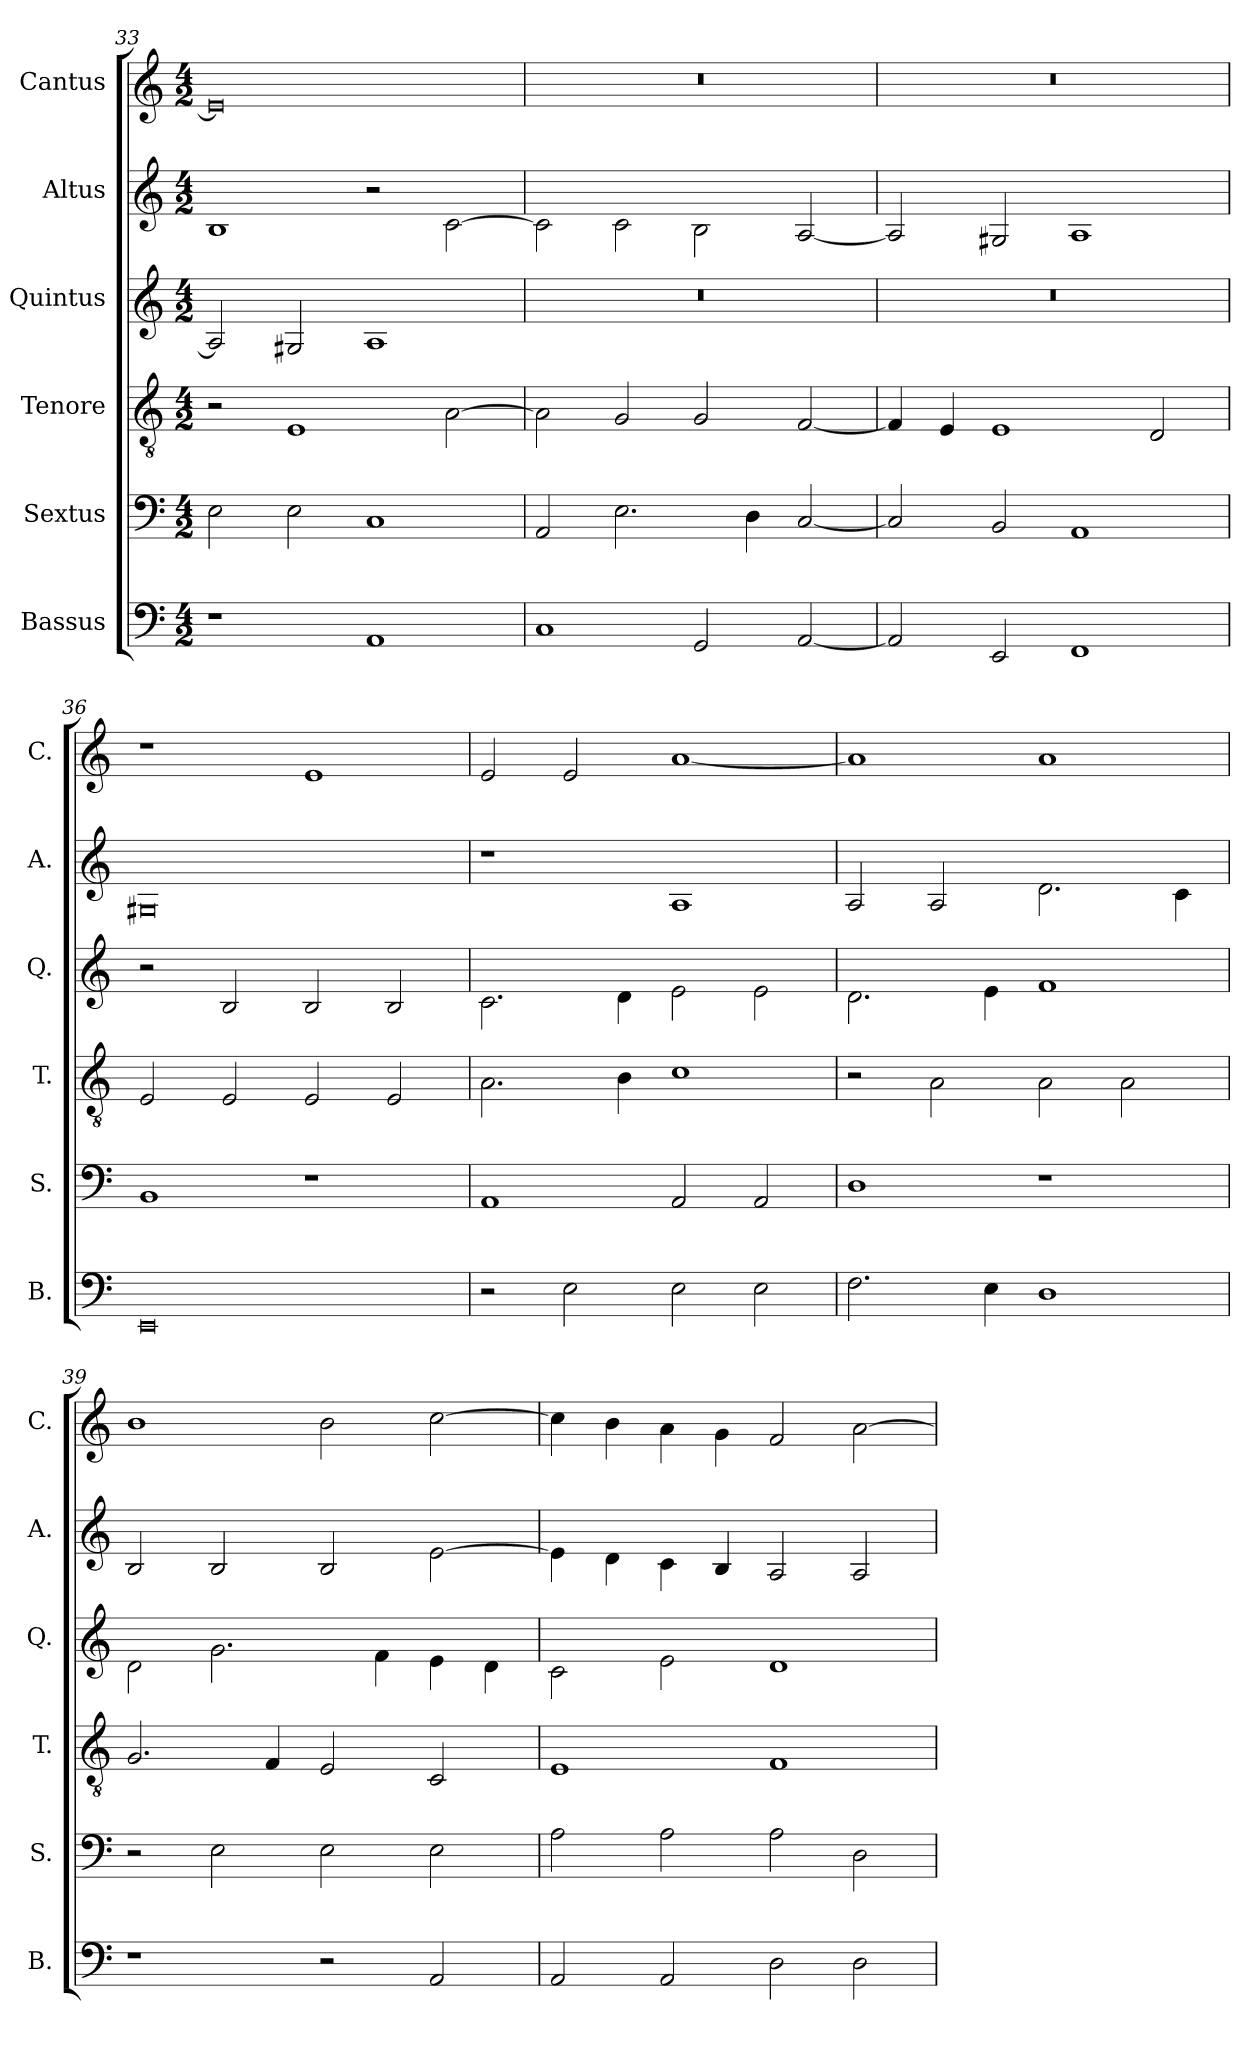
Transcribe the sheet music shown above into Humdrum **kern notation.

**kern	**kern	**kern	**kern	**kern	**kern
*part6	*part5	*part4	*part3	*part2	*part1
*staff6	*staff5	*staff4	*staff3	*staff2	*staff1
*I"Bassus	*I"Sextus	*I"Tenore	*I"Quintus	*I"Altus	*I"Cantus
*I'B.	*I'S.	*I'T.	*I'Q.	*I'A.	*I'C.
*clefF4	*clefF4	*clefGv2	*clefG2	*clefG2	*clefG2
*k[]	*k[]	*k[]	*k[]	*k[]	*k[]
*M4/2	*M4/2	*M4/2	*M4/2	*M4/2	*M4/2
=33	=33	=33	=33	=33	=33
1r	2E\	2r	2A/]	1B	0e]
.	2E\	1E	2G#X/	.	.
1AA	1C	.	1A	2r	.
.	.	[2A\	.	[2c\	.
!!LO:PB:g=z
=34	=34	=34	=34	=34	=34
1C	2AA/	2A\]	0r	2c\]	0r
.	2.E\	2G/	.	2c\	.
2GG/	.	2G/	.	2B\	.
.	4D\	.	.	.	.
[2AA/	[2C/	[2F/	.	[2A/	.
=35	=35	=35	=35	=35	=35
2AA/]	2C/]	4F/]	0r	2A/]	0r
.	.	4E/	.	.	.
2EE/	2BB/	1E	.	2G#X/	.
1FF	1AA	.	.	1A	.
.	.	2D/	.	.	.
=36	=36	=36	=36	=36	=36
0EE	1BB	2E/	2r	0G#X	1r
.	.	2E/	2B/	.	.
.	1r	2E/	2B/	.	1e
.	.	2E/	2B/	.	.
=37	=37	=37	=37	=37	=37
2r	1AA	2.A\	2.c\	1r	2e/
2E\	.	.	.	.	2e/
.	.	4B\	4d\	.	.
2E\	2AA/	1c	2e\	1A	[1a
2E\	2AA/	.	2e\	.	.
=38	=38	=38	=38	=38	=38
2.F\	1D	2r	2.d\	2A/	1a]
.	.	2A\	.	2A/	.
4E\	.	.	4e\	.	.
1D	1r	2A\	1f	2.d\	1a
.	.	2A\	.	.	.
.	.	.	.	4c\	.
!!LO:LB:g=z
=39	=39	=39	=39	=39	=39
1r	2r	2.G/	2d\	2B/	1b
.	2E\	.	2.g\	2B/	.
.	.	4F/	.	.	.
2r	2E\	2E/	.	2B/	2b\
.	.	.	4f\	.	.
2AA/	2E\	2C/	4e\	[2e\	[2cc\
.	.	.	4d\	.	.
=40	=40	=40	=40	=40	=40
2AA/	2A\	1E	2c\	4e\]	4cc\]
.	.	.	.	4d\	4b\
2AA/	2A\	.	2e\	4c\	4a\
.	.	.	.	4B/	4g\
2D\	2A\	1F	1d	2A/	2f/
2D\	2D\	.	.	2A/	[2a\
=	=	=	=	=	=
*-	*-	*-	*-	*-	*-
